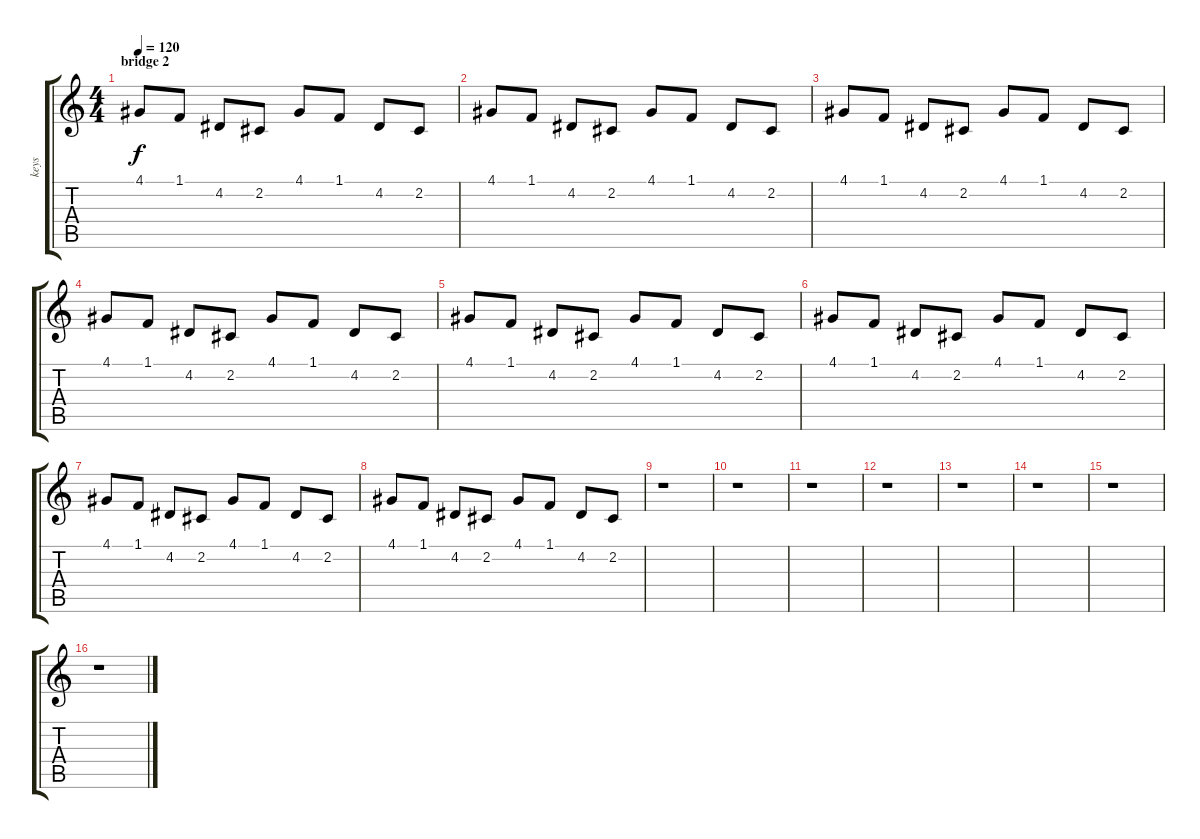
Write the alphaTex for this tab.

\track ("keys" "keys") {instrument acousticgrandpiano}
\staff {score tabs}
\tuning (E4 B3 G3 D3 A2 E2) {hide}
\ts (4 4)
\section ("" "bridge 2")
\tempo 120
\clef g2
\ks c
4.1.8{dy f} 1.1.8 4.2.8 2.2.8 4.1.8 1.1.8 4.2.8 2.2.8 |
4.1.8 1.1.8 4.2.8 2.2.8 4.1.8 1.1.8 4.2.8 2.2.8 |
4.1.8 1.1.8 4.2.8 2.2.8 4.1.8 1.1.8 4.2.8 2.2.8 |
4.1.8 1.1.8 4.2.8 2.2.8 4.1.8 1.1.8 4.2.8 2.2.8 |
4.1.8 1.1.8 4.2.8 2.2.8 4.1.8 1.1.8 4.2.8 2.2.8 |
4.1.8 1.1.8 4.2.8 2.2.8 4.1.8 1.1.8 4.2.8 2.2.8 |
4.1.8 1.1.8 4.2.8 2.2.8 4.1.8 1.1.8 4.2.8 2.2.8 |
4.1.8 1.1.8 4.2.8 2.2.8 4.1.8 1.1.8 4.2.8 2.2.8 |
r.1 |
r.1 |
r.1 |
r.1 |
r.1 |
r.1 |
r.1 |
r.1
